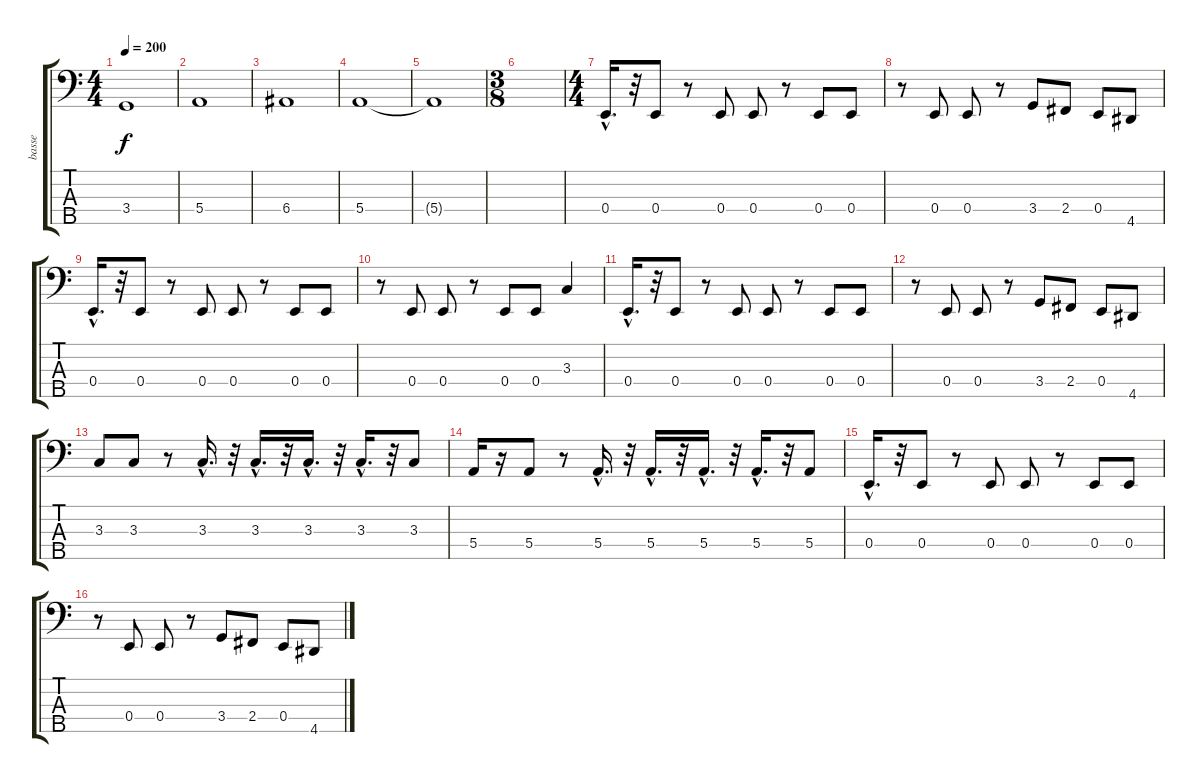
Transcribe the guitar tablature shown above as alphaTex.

\track ("basse" "basse") {instrument electricbassfinger}
\staff {score tabs}
\tuning (G2 D2 A1 E1 B0) {hide}
\ts (4 4)
\tempo 200
\clef f4
\ks c
3.4.1{dy f} |
5.4.1 |
6.4.1 |
5.4.1 |
5.4{t}.1 |
\ts (3 8)
|
\ts (4 4)
0.4{hac}.16{d} r.32 0.4.8 r.8 0.4.8 0.4.8 r.8 0.4.8 0.4.8 |
r.8 0.4.8 0.4.8 r.8 3.4.8 2.4.8 0.4.8 4.5.8 |
0.4{hac}.16{d} r.32 0.4.8 r.8 0.4.8 0.4.8 r.8 0.4.8 0.4.8 |
r.8 0.4.8 0.4.8 r.8 0.4.8 0.4.8 3.3.4 |
0.4{hac}.16{d} r.32 0.4.8 r.8 0.4.8 0.4.8 r.8 0.4.8 0.4.8 |
r.8 0.4.8 0.4.8 r.8 3.4.8 2.4.8 0.4.8 4.5.8 |
3.3.8 3.3.8 r.8 3.3{hac}.16{d} r.32 3.3{hac}.16{d} r.32 3.3{hac}.16{d} r.32 3.3{hac}.16{d} r.32 3.3.8 |
5.4.16 r.16 5.4.8 r.8 5.4{hac}.16{d} r.32 5.4{hac}.16{d} r.32 5.4{hac}.16{d} r.32 5.4{hac}.16{d} r.32 5.4.8 |
0.4{hac}.16{d} r.32 0.4.8 r.8 0.4.8 0.4.8 r.8 0.4.8 0.4.8 |
r.8 0.4.8 0.4.8 r.8 3.4.8 2.4.8 0.4.8 4.5.8
